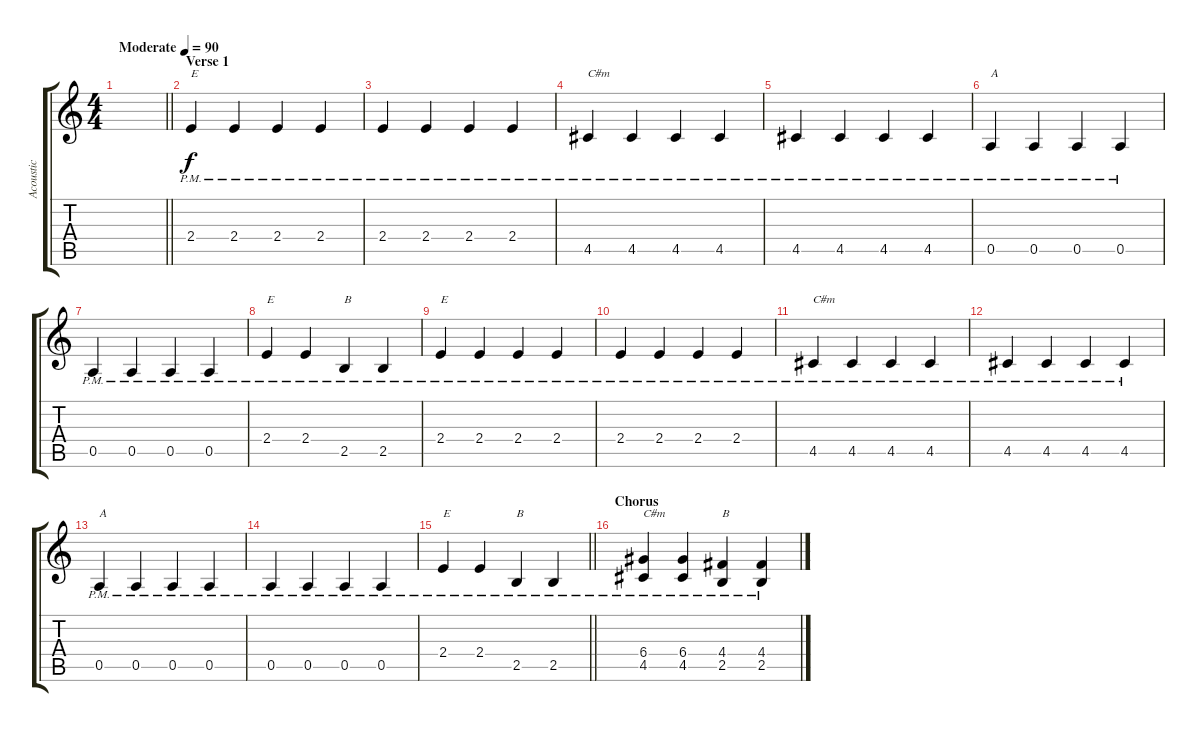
\track ("Acoustic" "Acoustic") {instrument acousticguitarsteel}
\staff {score tabs}
\tuning (E4 B3 G3 D3 A2 E2) {hide}
\ts (4 4)
\tempo (90 "Moderate")
\clef g2
\barLineRight lightlight
\ks c
|
\section ("" "Verse 1")
2.4{pm}.4{txt "E"} 2.4{pm}.4 2.4{pm}.4 2.4{pm}.4 |
2.4{pm}.4 2.4{pm}.4 2.4{pm}.4 2.4{pm}.4 |
4.5{pm}.4{txt "C#m"} 4.5{pm}.4 4.5{pm}.4 4.5{pm}.4 |
4.5{pm}.4 4.5{pm}.4 4.5{pm}.4 4.5{pm}.4 |
0.5{pm}.4{txt "A"} 0.5{pm}.4 0.5{pm}.4 0.5{pm}.4 |
0.5{pm}.4 0.5{pm}.4 0.5{pm}.4 0.5{pm}.4 |
2.4{pm}.4{txt "E"} 2.4{pm}.4 2.5{pm}.4{txt "B"} 2.5{pm}.4 |
2.4{pm}.4{txt "E"} 2.4{pm}.4 2.4{pm}.4 2.4{pm}.4 |
2.4{pm}.4 2.4{pm}.4 2.4{pm}.4 2.4{pm}.4 |
4.5{pm}.4{txt "C#m"} 4.5{pm}.4 4.5{pm}.4 4.5{pm}.4 |
4.5{pm}.4 4.5{pm}.4 4.5{pm}.4 4.5{pm}.4 |
0.5{pm}.4{txt "A"} 0.5{pm}.4 0.5{pm}.4 0.5{pm}.4 |
0.5{pm}.4 0.5{pm}.4 0.5{pm}.4 0.5{pm}.4 |
\barLineRight lightlight
2.4{pm}.4{txt "E"} 2.4{pm}.4 2.5{pm}.4{txt "B"} 2.5{pm}.4 |
\section ("" "Chorus")
(6.4{pm} 4.5{pm}).4{txt "C#m"} (6.4{pm} 4.5{pm}).4 (4.4{pm} 2.5{pm}).4{txt "B"} (4.4{pm} 2.5{pm}).4
